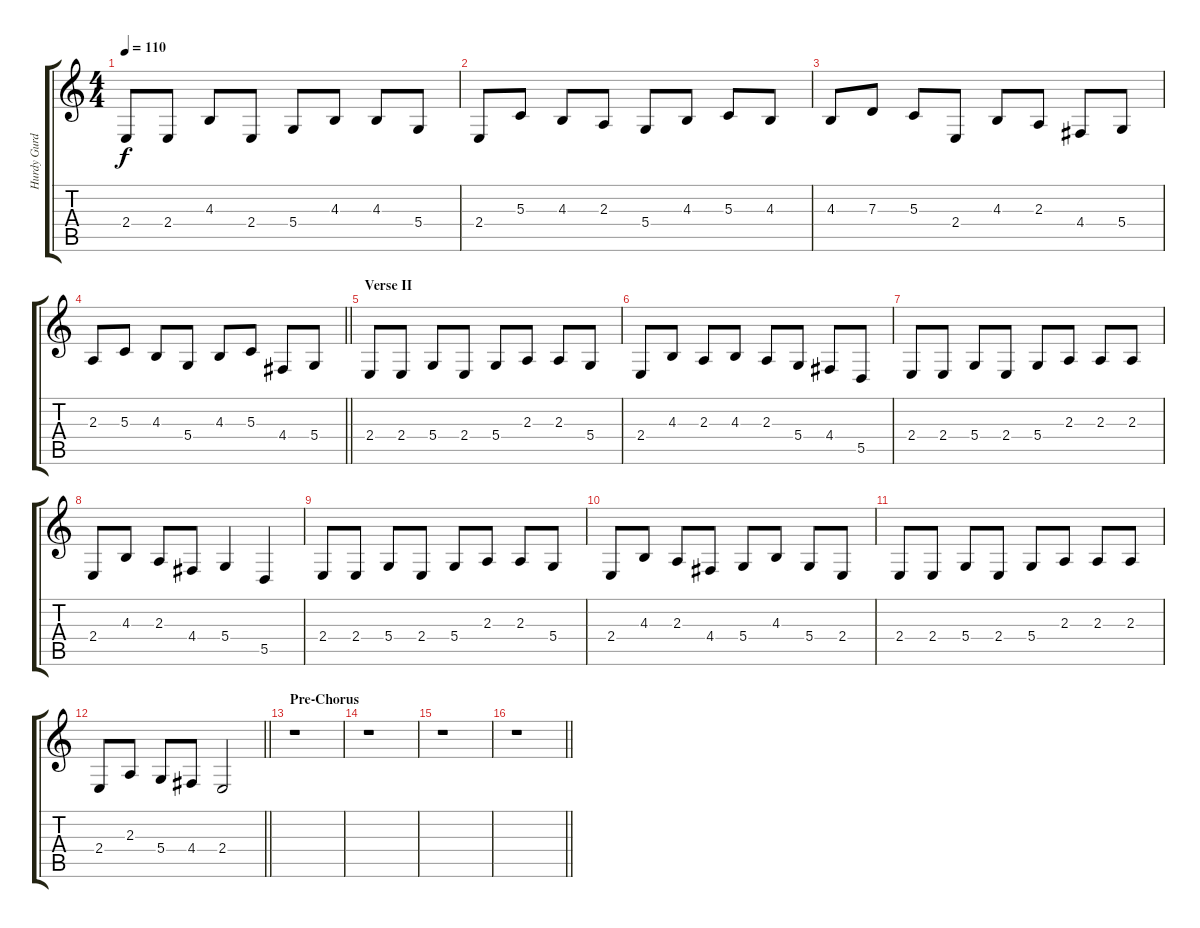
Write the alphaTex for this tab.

\track ("Hurdy Gurdy" "Hurdy Gurd") {instrument cello}
\staff {score tabs}
\tuning (E4 B3 G3 D3 A2 E2) {hide}
\ts (4 4)
\tempo 110
\clef g2
\ks c
2.4.8{dy f} 2.4.8 4.3.8 2.4.8 5.4.8 4.3.8 4.3.8 5.4.8 |
2.4.8 5.3.8 4.3.8 2.3.8 5.4.8 4.3.8 5.3.8 4.3.8 |
4.3.8 7.3.8 5.3.8 2.4.8 4.3.8 2.3.8 4.4.8 5.4.8 |
\barLineRight lightlight
2.3.8 5.3.8 4.3.8 5.4.8 4.3.8 5.3.8 4.4.8 5.4.8 |
\section ("" "Verse II")
2.4.8 2.4.8 5.4.8 2.4.8 5.4.8 2.3.8 2.3.8 5.4.8 |
2.4.8 4.3.8 2.3.8 4.3.8 2.3.8 5.4.8 4.4.8 5.5.8 |
2.4.8 2.4.8 5.4.8 2.4.8 5.4.8 2.3.8 2.3.8 2.3.8 |
2.4.8 4.3.8 2.3.8 4.4.8 5.4.4 5.5.4 |
2.4.8 2.4.8 5.4.8 2.4.8 5.4.8 2.3.8 2.3.8 5.4.8 |
2.4.8 4.3.8 2.3.8 4.4.8 5.4.8 4.3.8 5.4.8 2.4.8 |
2.4.8 2.4.8 5.4.8 2.4.8 5.4.8 2.3.8 2.3.8 2.3.8 |
\barLineRight lightlight
2.4.8 2.3.8 5.4.8 4.4.8 2.4.2 |
\section ("" "Pre-Chorus")
r.1 |
r.1 |
r.1 |
\barLineRight lightlight
r.1
